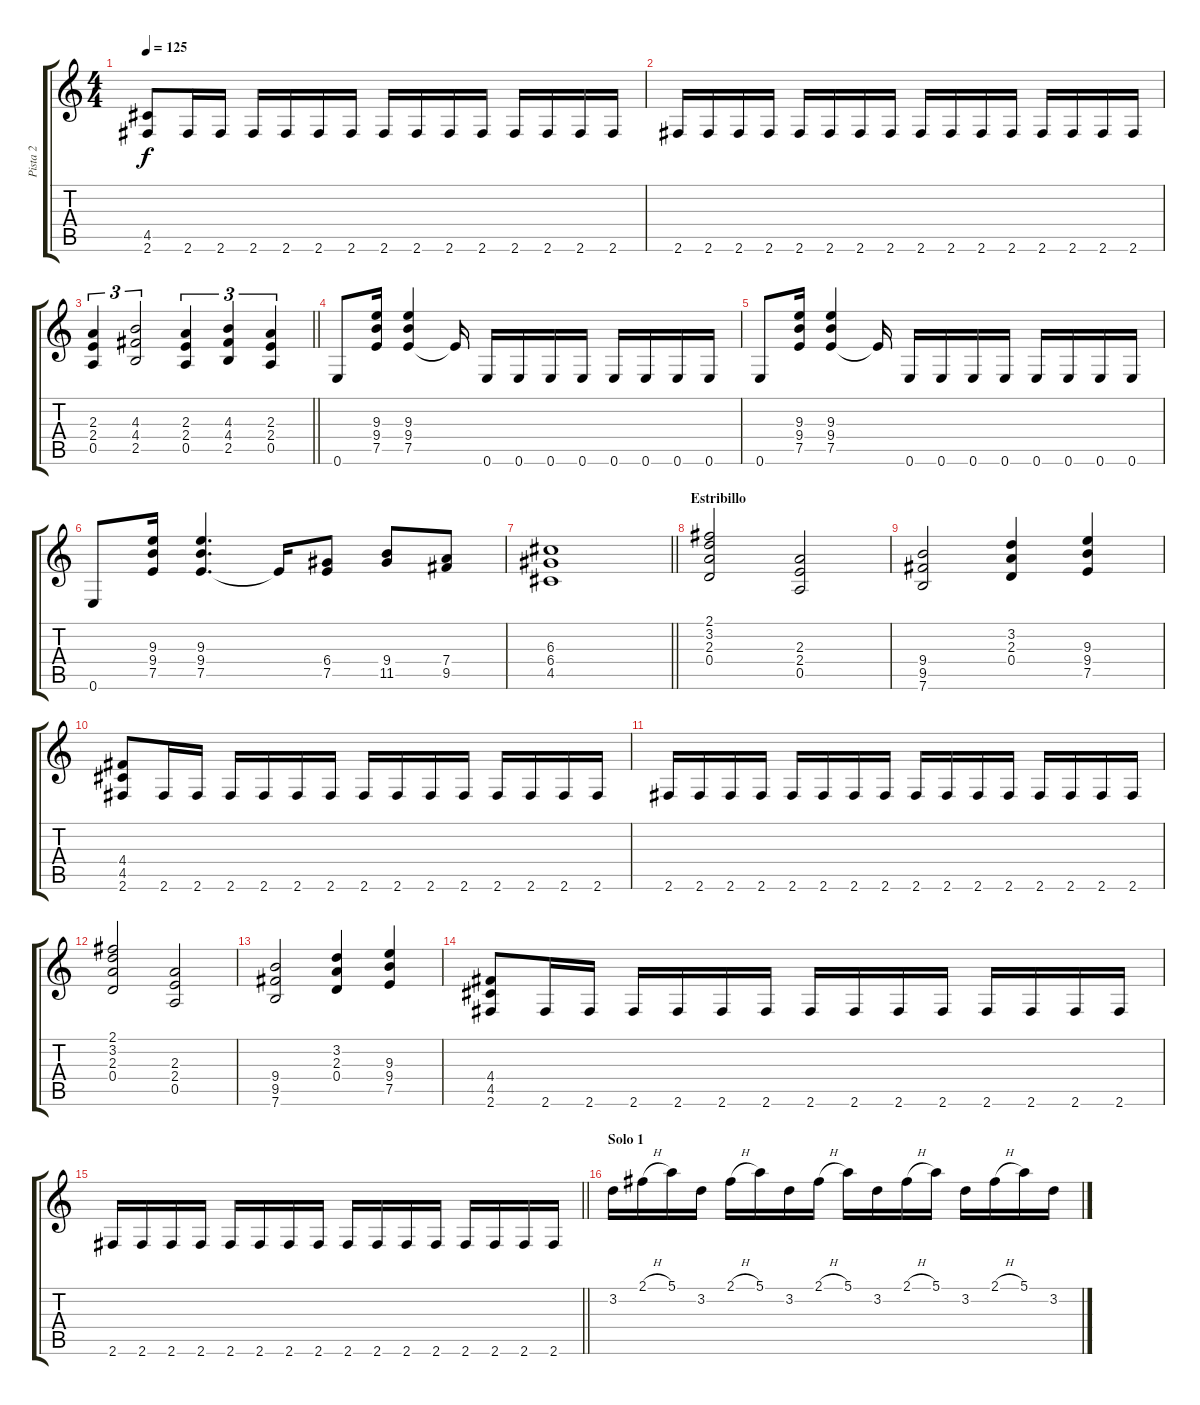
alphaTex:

\track ("Pista 2" "Pista 2") {instrument distortionguitar}
\staff {score tabs}
\tuning (E4 B3 G3 D3 A2 E2) {hide}
\ts (4 4)
\tempo 125
\clef g2
\ks c
(4.5 2.6).8{dy f} 2.6.16 2.6.16 2.6.16 2.6.16 2.6.16 2.6.16 2.6.16 2.6.16 2.6.16 2.6.16 2.6.16 2.6.16 2.6.16 2.6.16 |
2.6.16 2.6.16 2.6.16 2.6.16 2.6.16 2.6.16 2.6.16 2.6.16 2.6.16 2.6.16 2.6.16 2.6.16 2.6.16 2.6.16 2.6.16 2.6.16 |
\barLineRight lightlight
(2.3 2.4 0.5).4{tu (3 2)} (4.3 4.4 2.5).2{tu (3 2)} (2.3 2.4 0.5).4{tu (3 2)} (4.3 4.4 2.5).4{tu (3 2)} (2.3 2.4 0.5).4{tu (3 2)} |
0.6.8 (9.3 9.4 7.5).16 (9.3 9.4 7.5).4 7.5{t}.16 0.6.16 0.6.16 0.6.16 0.6.16 0.6.16 0.6.16 0.6.16 0.6.16 |
0.6.8 (9.3 9.4 7.5).16 (9.3 9.4 7.5).4 7.5{t}.16 0.6.16 0.6.16 0.6.16 0.6.16 0.6.16 0.6.16 0.6.16 0.6.16 |
0.6.8 (9.3 9.4 7.5).16 (9.3 9.4 7.5).4{d} 7.5{t}.16 (6.4 7.5).8 (9.4 11.5).8 (7.4 9.5).8 |
\barLineRight lightlight
(6.3 6.4 4.5).1 |
\section ("" "Estribillo")
(2.1 3.2 2.3 0.4).2 (2.3 2.4 0.5).2 |
(9.4 9.5 7.6).2 (3.2 2.3 0.4).4 (9.3 9.4 7.5).4 |
(4.4 4.5 2.6).8 2.6.16 2.6.16 2.6.16 2.6.16 2.6.16 2.6.16 2.6.16 2.6.16 2.6.16 2.6.16 2.6.16 2.6.16 2.6.16 2.6.16 |
2.6.16 2.6.16 2.6.16 2.6.16 2.6.16 2.6.16 2.6.16 2.6.16 2.6.16 2.6.16 2.6.16 2.6.16 2.6.16 2.6.16 2.6.16 2.6.16 |
(2.1 3.2 2.3 0.4).2 (2.3 2.4 0.5).2 |
(9.4 9.5 7.6).2 (3.2 2.3 0.4).4 (9.3 9.4 7.5).4 |
(4.4 4.5 2.6).8 2.6.16 2.6.16 2.6.16 2.6.16 2.6.16 2.6.16 2.6.16 2.6.16 2.6.16 2.6.16 2.6.16 2.6.16 2.6.16 2.6.16 |
\barLineRight lightlight
2.6.16 2.6.16 2.6.16 2.6.16 2.6.16 2.6.16 2.6.16 2.6.16 2.6.16 2.6.16 2.6.16 2.6.16 2.6.16 2.6.16 2.6.16 2.6.16 |
\section ("" "Solo 1")
3.2.16 2.1{h}.16 5.1.16 3.2.16 2.1{h}.16 5.1.16 3.2.16 2.1{h}.16 5.1.16 3.2.16 2.1{h}.16 5.1.16 3.2.16 2.1{h}.16 5.1.16 3.2{sl}.16
